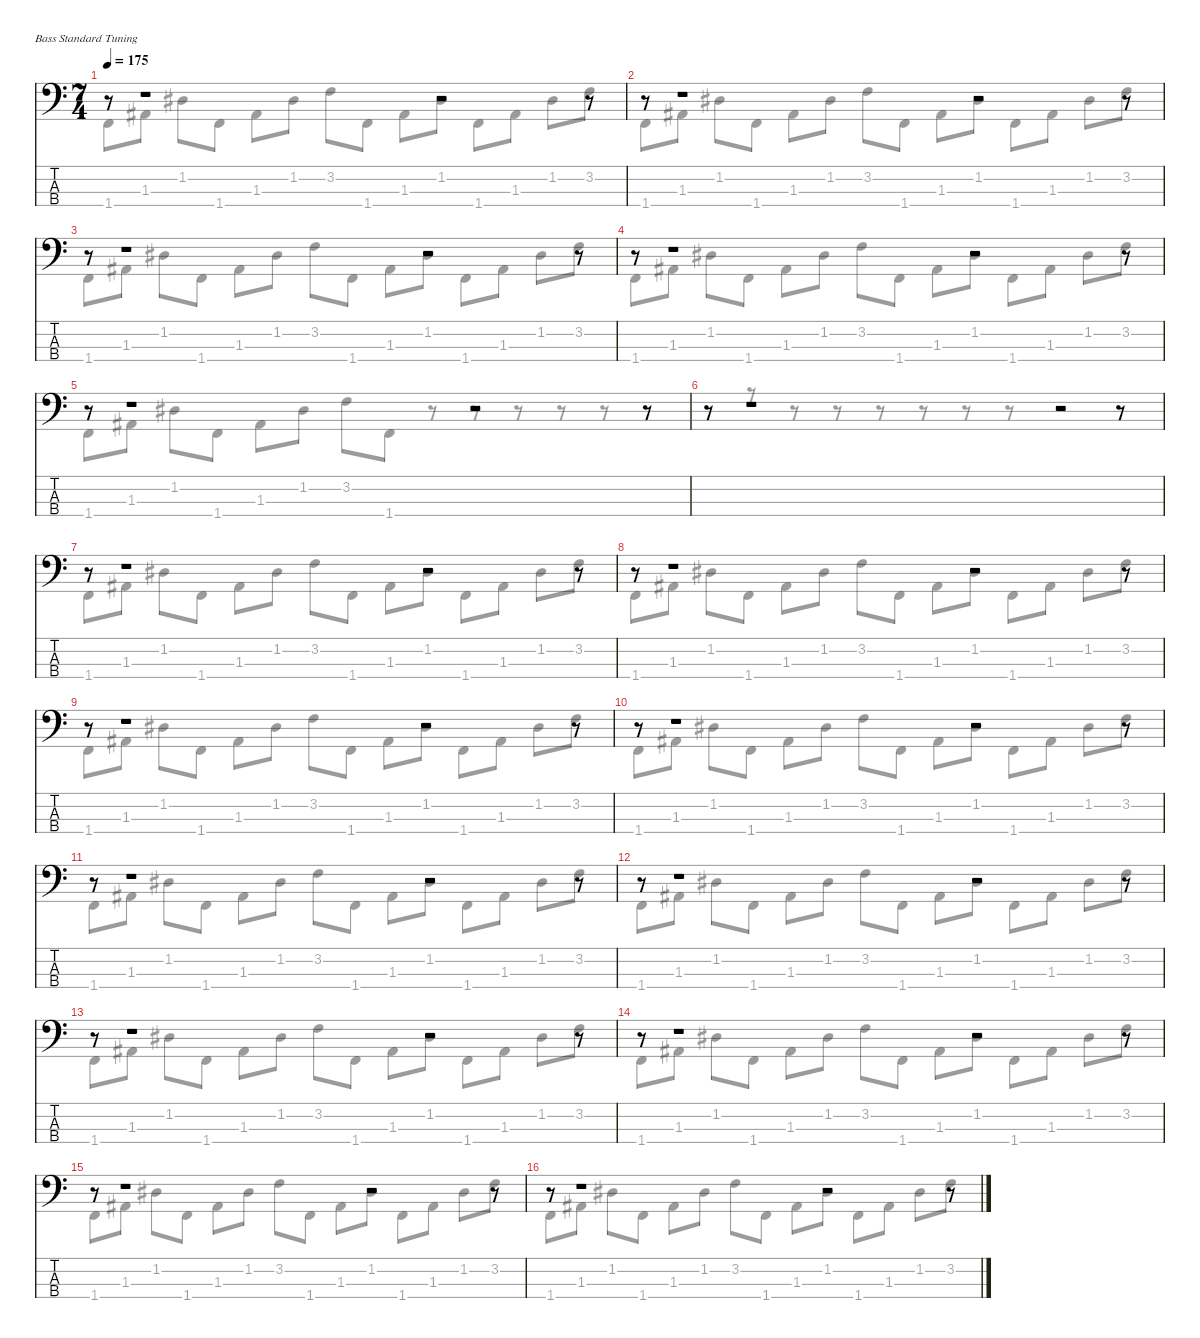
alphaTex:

\defaultSystemsLayout 4
\hideDynamics
\bracketExtendMode nobrackets
\singleTrackTrackNamePolicy hidden
\multiTrackTrackNamePolicy hidden
\firstSystemTrackNameMode fullname
\firstSystemTrackNameOrientation horizontal
\otherSystemsTrackNameOrientation horizontal
\track ("Track 2" "el.bs.") {instrument electricbassfinger}
\staff {score tabs}
\tuning (G2 D2 A1 E1)
\voice
\ts (7 4)
\tempo 175
\clef f4
\ks c
r.8{dy mf beam Up} r.1{beam Up} r.2{beam Up} r.8{beam Up} |
r.8{beam Up} r.1{beam Up} r.2{beam Up} r.8{beam Up} |
r.8{beam Up} r.1{beam Up} r.2{beam Up} r.8{beam Up} |
r.8{beam Up} r.1{beam Up} r.2{beam Up} r.8{beam Up} |
r.8{beam Up} r.1{beam Up} r.2{beam Up} r.8{beam Up} |
r.8{beam Up} r.1{beam Up} r.2{beam Up} r.8{beam Up} |
r.8{beam Up} r.1{beam Up} r.2{beam Up} r.8{beam Up} |
r.8{beam Up} r.1{beam Up} r.2{beam Up} r.8{beam Up} |
r.8{beam Up} r.1{beam Up} r.2{beam Up} r.8{beam Up} |
r.8{beam Up} r.1{beam Up} r.2{beam Up} r.8{beam Up} |
r.8{beam Up} r.1{beam Up} r.2{beam Up} r.8{beam Up} |
r.8{beam Up} r.1{beam Up} r.2{beam Up} r.8{beam Up} |
r.8{beam Up} r.1{beam Up} r.2{beam Up} r.8{beam Up} |
r.8{beam Up} r.1{beam Up} r.2{beam Up} r.8{beam Up} |
r.8{beam Up} r.1{beam Up} r.2{beam Up} r.8{beam Up} |
r.8{beam Up} r.1{beam Up} r.2{beam Up} r.8{beam Up}
\voice
\clef f4
\ottava regular
\simile none
\ks c
1.4.8{dy f beam Down} 1.3{acc #}.8{beam Down} 1.2{acc #}.8{beam Down} 1.4.8{beam Down} 1.3{acc #}.8{beam Down} 1.2{acc #}.8{beam Down} 3.2.8{beam Down} 1.4.8{beam Down} 1.3{acc #}.8{beam Down} 1.2{acc #}.8{beam Down} 1.4.8{beam Down} 1.3{acc #}.8{beam Down} 1.2{acc #}.8{beam Down} 3.2.8{beam Down} |
1.4.8{beam Down} 1.3{acc #}.8{beam Down} 1.2{acc #}.8{beam Down} 1.4.8{beam Down} 1.3{acc #}.8{beam Down} 1.2{acc #}.8{beam Down} 3.2.8{beam Down} 1.4.8{beam Down} 1.3{acc #}.8{beam Down} 1.2{acc #}.8{beam Down} 1.4.8{beam Down} 1.3{acc #}.8{beam Down} 1.2{acc #}.8{beam Down} 3.2.8{beam Down} |
1.4.8{beam Down} 1.3{acc #}.8{beam Down} 1.2{acc #}.8{beam Down} 1.4.8{beam Down} 1.3{acc #}.8{beam Down} 1.2{acc #}.8{beam Down} 3.2.8{beam Down} 1.4.8{beam Down} 1.3{acc #}.8{beam Down} 1.2{acc #}.8{beam Down} 1.4.8{beam Down} 1.3{acc #}.8{beam Down} 1.2{acc #}.8{beam Down} 3.2.8{beam Down} |
1.4.8{beam Down} 1.3{acc #}.8{beam Down} 1.2{acc #}.8{beam Down} 1.4.8{beam Down} 1.3{acc #}.8{beam Down} 1.2{acc #}.8{beam Down} 3.2.8{beam Down} 1.4.8{beam Down} 1.3{acc #}.8{beam Down} 1.2{acc #}.8{beam Down} 1.4.8{beam Down} 1.3{acc #}.8{beam Down} 1.2{acc #}.8{beam Down} 3.2.8{beam Down} |
1.4.8{beam Down} 1.3{acc #}.8{beam Down} 1.2{acc #}.8{beam Down} 1.4.8{beam Down} 1.3{acc #}.8{beam Down} 1.2{acc #}.8{beam Down} 3.2.8{beam Down} 1.4.8{beam Down} r.8{beam Down} r.8{beam Down} r.8{beam Down} r.8{beam Down} r.8{beam Down} |
r.8{beam Down} r.8{beam Down} r.8{beam Down} r.8{beam Down} r.8{beam Down} r.8{beam Down} r.8{beam Down} r.8{beam Down} |
1.4.8{beam Down} 1.3{acc #}.8{beam Down} 1.2{acc #}.8{beam Down} 1.4.8{beam Down} 1.3{acc #}.8{beam Down} 1.2{acc #}.8{beam Down} 3.2.8{beam Down} 1.4.8{beam Down} 1.3{acc #}.8{beam Down} 1.2{acc #}.8{beam Down} 1.4.8{beam Down} 1.3{acc #}.8{beam Down} 1.2{acc #}.8{beam Down} 3.2.8{beam Down} |
1.4.8{beam Down} 1.3{acc #}.8{beam Down} 1.2{acc #}.8{beam Down} 1.4.8{beam Down} 1.3{acc #}.8{beam Down} 1.2{acc #}.8{beam Down} 3.2.8{beam Down} 1.4.8{beam Down} 1.3{acc #}.8{beam Down} 1.2{acc #}.8{beam Down} 1.4.8{beam Down} 1.3{acc #}.8{beam Down} 1.2{acc #}.8{beam Down} 3.2.8{beam Down} |
1.4.8{beam Down} 1.3{acc #}.8{beam Down} 1.2{acc #}.8{beam Down} 1.4.8{beam Down} 1.3{acc #}.8{beam Down} 1.2{acc #}.8{beam Down} 3.2.8{beam Down} 1.4.8{beam Down} 1.3{acc #}.8{beam Down} 1.2{acc #}.8{beam Down} 1.4.8{beam Down} 1.3{acc #}.8{beam Down} 1.2{acc #}.8{beam Down} 3.2.8{beam Down} |
1.4.8{beam Down} 1.3{acc #}.8{beam Down} 1.2{acc #}.8{beam Down} 1.4.8{beam Down} 1.3{acc #}.8{beam Down} 1.2{acc #}.8{beam Down} 3.2.8{beam Down} 1.4.8{beam Down} 1.3{acc #}.8{beam Down} 1.2{acc #}.8{beam Down} 1.4.8{beam Down} 1.3{acc #}.8{beam Down} 1.2{acc #}.8{beam Down} 3.2.8{beam Down} |
1.4.8{beam Down} 1.3{acc #}.8{beam Down} 1.2{acc #}.8{beam Down} 1.4.8{beam Down} 1.3{acc #}.8{beam Down} 1.2{acc #}.8{beam Down} 3.2.8{beam Down} 1.4.8{beam Down} 1.3{acc #}.8{beam Down} 1.2{acc #}.8{beam Down} 1.4.8{beam Down} 1.3{acc #}.8{beam Down} 1.2{acc #}.8{beam Down} 3.2.8{beam Down} |
1.4.8{beam Down} 1.3{acc #}.8{beam Down} 1.2{acc #}.8{beam Down} 1.4.8{beam Down} 1.3{acc #}.8{beam Down} 1.2{acc #}.8{beam Down} 3.2.8{beam Down} 1.4.8{beam Down} 1.3{acc #}.8{beam Down} 1.2{acc #}.8{beam Down} 1.4.8{beam Down} 1.3{acc #}.8{beam Down} 1.2{acc #}.8{beam Down} 3.2.8{beam Down} |
1.4.8{beam Down} 1.3{acc #}.8{beam Down} 1.2{acc #}.8{beam Down} 1.4.8{beam Down} 1.3{acc #}.8{beam Down} 1.2{acc #}.8{beam Down} 3.2.8{beam Down} 1.4.8{beam Down} 1.3{acc #}.8{beam Down} 1.2{acc #}.8{beam Down} 1.4.8{beam Down} 1.3{acc #}.8{beam Down} 1.2{acc #}.8{beam Down} 3.2.8{beam Down} |
1.4.8{beam Down} 1.3{acc #}.8{beam Down} 1.2{acc #}.8{beam Down} 1.4.8{beam Down} 1.3{acc #}.8{beam Down} 1.2{acc #}.8{beam Down} 3.2.8{beam Down} 1.4.8{beam Down} 1.3{acc #}.8{beam Down} 1.2{acc #}.8{beam Down} 1.4.8{beam Down} 1.3{acc #}.8{beam Down} 1.2{acc #}.8{beam Down} 3.2.8{beam Down} |
1.4.8{beam Down} 1.3{acc #}.8{beam Down} 1.2{acc #}.8{beam Down} 1.4.8{beam Down} 1.3{acc #}.8{beam Down} 1.2{acc #}.8{beam Down} 3.2.8{beam Down} 1.4.8{beam Down} 1.3{acc #}.8{beam Down} 1.2{acc #}.8{beam Down} 1.4.8{beam Down} 1.3{acc #}.8{beam Down} 1.2{acc #}.8{beam Down} 3.2.8{beam Down} |
1.4.8{beam Down} 1.3{acc #}.8{beam Down} 1.2{acc #}.8{beam Down} 1.4.8{beam Down} 1.3{acc #}.8{beam Down} 1.2{acc #}.8{beam Down} 3.2.8{beam Down} 1.4.8{beam Down} 1.3{acc #}.8{beam Down} 1.2{acc #}.8{beam Down} 1.4.8{beam Down} 1.3{acc #}.8{beam Down} 1.2{acc #}.8{beam Down} 3.2.8{beam Down}
